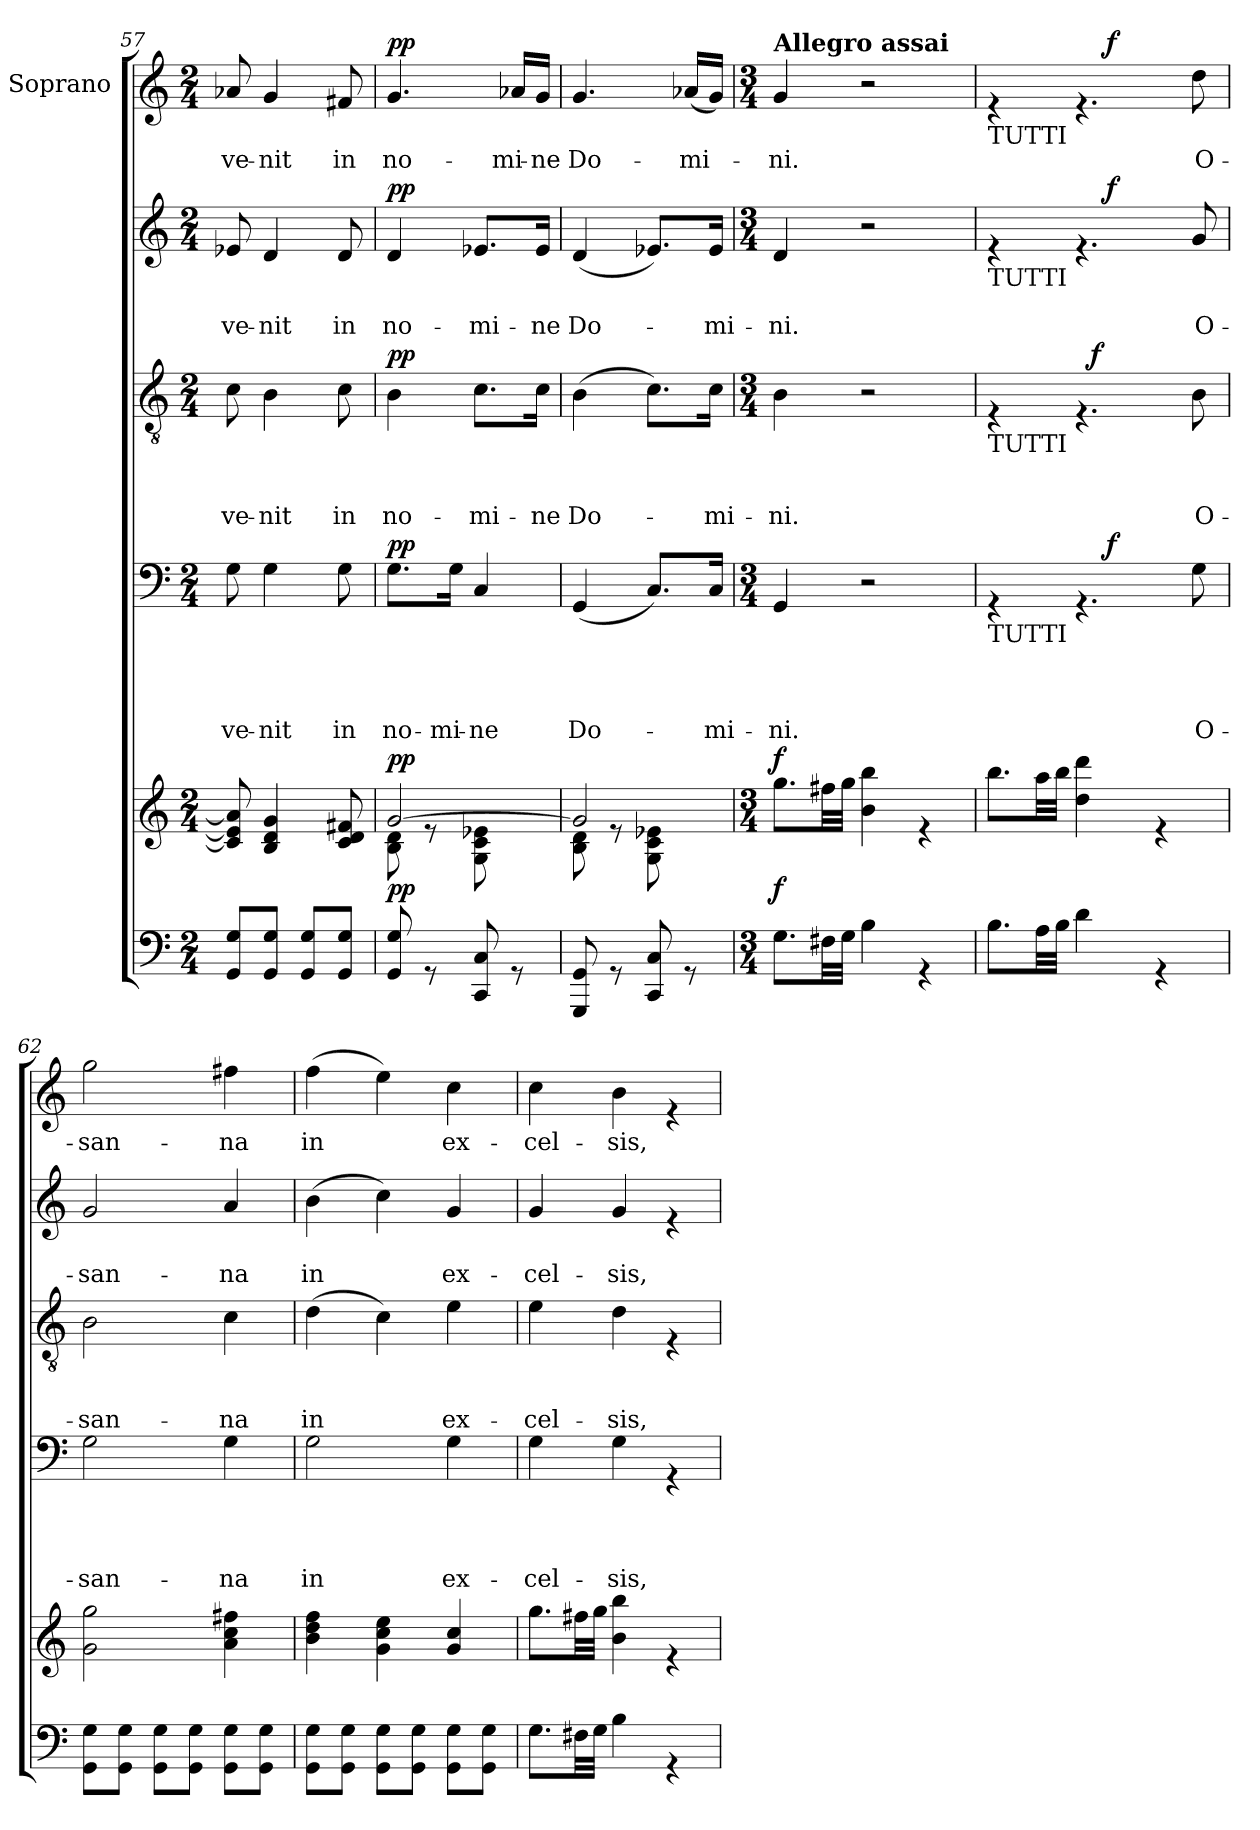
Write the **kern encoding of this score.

**kern	**dynam	**kern	**dynam	**kern	**text	**text	**text	**text	**dynam	**kern	**text	**text	**text	**dynam	**kern	**text	**text	**dynam	**kern	**text	**dynam
*part6	*part6	*part5	*part5	*part4	*part4	*part4	*part4	*part4	*part4	*part3	*part3	*part3	*part3	*part3	*part2	*part2	*part2	*part2	*part1	*part1	*part1
*staff6	*staff6	*staff5	*staff5	*staff4	*staff4	*staff4	*staff4	*staff4	*staff4	*staff3	*staff3	*staff3	*staff3	*staff3	*staff2	*staff2	*staff2	*staff2	*staff1	*staff1	*staff1
*	*	*	*	*	*	*	*	*	*	*	*	*	*	*	*	*	*	*	*I"Soprano	*	*
!!LO:PB:g=z
*clefF4	*	*clefG2	*	*clefF4	*	*	*	*	*	*clefGv2	*	*	*	*	*clefG2	*	*	*	*clefG2	*	*
*k[]	*	*k[]	*	*k[]	*	*	*	*	*	*k[]	*	*	*	*	*k[]	*	*	*	*k[]	*	*
*C:	*	*C:	*	*C:	*	*	*	*	*	*C:	*	*	*	*	*C:	*	*	*	*C:	*	*
*M2/4	*	*M2/4	*	*M2/4	*	*	*	*	*	*M2/4	*	*	*	*	*M2/4	*	*	*	*M2/4	*	*
=57	=57	=57	=57	=57	=57	=57	=57	=57	=57	=57	=57	=57	=57	=57	=57	=57	=57	=57	=57	=57	=57
!	!	!	!	!	!	!	!	!LO:LY:b	!	!	!	!	!LO:LY:b	!	!	!	!LO:LY:b	!	!	!LO:LY:b	!
8GG/ 8G/L	.	8c/] 8e-/] 8a-/]	.	8G\	.	.	.	ve-	.	8c\	.	.	ve-	.	8e-X/	.	ve-	.	8a-X/	ve-	.
!	!	!	!	!	!	!	!	!LO:LY:b	!	!	!	!	!LO:LY:b	!	!	!	!LO:LY:b	!	!	!LO:LY:b	!
8GG/ 8G/J	.	4B/ 4d/ 4g/	.	4G\	.	.	.	-nit	.	4B\	.	.	-nit	.	4d/	.	-nit	.	4g/	-nit	.
8GG/ 8G/L	.	.	.	.	.	.	.	.	.	.	.	.	.	.	.	.	.	.	.	.	.
!	!	!	!	!	!	!	!	!LO:LY:b	!	!	!	!	!LO:LY:b	!	!	!	!LO:LY:b	!	!	!LO:LY:b	!
8GG/ 8G/J	.	8c/ 8d/ 8f#X/	.	8G\	.	.	.	in	.	8c\	.	.	in	.	8d/	.	in	.	8f#X/	in	.
=58	=58	=58	=58	=58	=58	=58	=58	=58	=58	=58	=58	=58	=58	=58	=58	=58	=58	=58	=58	=58	=58
*	*	*^	*	*	*	*	*	*	*	*	*	*	*	*	*	*	*	*	*	*	*
!	!LO:DY:a	!	!	!LO:DY:a	!	!	!	!	!LO:LY:b	!LO:DY:a	!	!	!	!LO:LY:b	!LO:DY:a	!	!	!LO:LY:b	!LO:DY:a	!	!LO:LY:b	!LO:DY:a
8GG/ 8G/	pp	[<2g/	8B\ 8d\	pp	8.G\L	.	.	.	no-	pp	4B\	.	.	no-	pp	4d/	.	no-	pp	4.g/	no-	pp
8rGG	.	.	8re	.	.	.	.	.	.	.	.	.	.	.	.	.	.	.	.	.	.	.
!	!	!	!	!	!	!	!	!	!LO:LY:b	!	!	!	!	!	!	!	!	!	!	!	!	!
.	.	.	.	.	16G\Jk	.	.	.	-mi-	.	.	.	.	.	.	.	.	.	.	.	.	.
!	!	!	!	!	!	!	!	!	!LO:LY:b	!	!	!	!	!LO:LY:b	!	!	!	!LO:LY:b	!	!	!	!
8CC/ 8C/	.	.	8G\ 8c\ 8e-X\	.	4C/	.	.	.	-ne	.	8.c\L	.	.	-mi-	.	8.e-X/L	.	-mi-	.	.	.	.
!	!	!	!	!	!	!	!	!	!	!	!	!	!	!	!	!	!	!	!	!	!LO:LY:b	!
8rGG	.	.	8ryy	.	.	.	.	.	.	.	.	.	.	.	.	.	.	.	.	16a-X/LL	-mi-	.
!	!	!	!	!	!	!	!	!	!	!	!	!	!	!LO:LY:b	!	!	!	!LO:LY:b	!	!	!LO:LY:b	!
.	.	.	.	.	.	.	.	.	.	.	16c\Jk	.	.	-ne	.	16e-/Jk	.	-ne	.	16g/JJ	-ne	.
=59	=59	=59	=59	=59	=59	=59	=59	=59	=59	=59	=59	=59	=59	=59	=59	=59	=59	=59	=59	=59	=59	=59
!	!	!	!	!	!	!	!	!	!LO:LY:b	!	!	!	!	!LO:LY:b	!	!	!	!LO:LY:b	!	!	!LO:LY:b	!
8GGG/ 8GG/	.	2g/]	8B\ 8d\	.	(<4GG/	.	.	.	Do-	.	(>4B\	.	.	Do-	.	(<4d/	.	Do-	.	4.g/	Do-	.
8rGG	.	.	8re	.	.	.	.	.	.	.	.	.	.	.	.	.	.	.	.	.	.	.
8CC/ 8C/	.	.	8G\ 8c\ 8e-X\	.	8.C/L)	.	.	.	.	.	8.c\L)	.	.	.	.	8.e-X/L)	.	.	.	.	.	.
!	!	!	!	!	!	!	!	!	!	!	!	!	!	!	!	!	!	!	!	!	!LO:LY:b	!
8rGG	.	.	8ryy	.	.	.	.	.	.	.	.	.	.	.	.	.	.	.	.	(<16a-X/LL	-mi-	.
!	!	!	!	!	!	!	!	!	!LO:LY:b	!	!	!	!	!LO:LY:b	!	!	!	!LO:LY:b	!	!	!	!
.	.	.	.	.	16C/Jk	.	.	.	-mi-	.	16c\Jk	.	.	-mi-	.	16e-/Jk	.	-mi-	.	16g/JJ)	.	.
*	*	*v	*v	*	*	*	*	*	*	*	*	*	*	*	*	*	*	*	*	*	*	*
=60	=60	=60	=60	=60	=60	=60	=60	=60	=60	=60	=60	=60	=60	=60	=60	=60	=60	=60	=60	=60	=60
*M3/4	*	*M3/4	*	*M3/4	*	*	*	*	*	*M3/4	*	*	*	*	*M3/4	*	*	*	*M3/4	*	*
*	*	*	*	*	*	*	*	*	*	*	*	*	*	*	*	*	*	*	*MM140	*	*
!	!	!	!	!	!	!	!	!	!	!	!	!	!	!	!	!	!	!	!LO:TX:a:B:t=Allegro assai	!	!
!	!LO:DY:a	!	!LO:DY:a	!	!	!	!	!LO:LY:b	!	!	!	!	!LO:LY:b	!	!	!	!LO:LY:b	!	!	!LO:LY:b	!
8.G\L	f	8.gg\L	f	4GG/	.	.	.	-ni.	.	4B\	.	.	-ni.	.	4d/	.	-ni.	.	4g/	-ni.	.
32F#X\LL	.	32ff#X\LL	.	.	.	.	.	.	.	.	.	.	.	.	.	.	.	.	.	.	.
32G\JJJ	.	32gg\JJJ	.	.	.	.	.	.	.	.	.	.	.	.	.	.	.	.	.	.	.
4B\	.	4b\ 4bb\	.	2r	.	.	.	.	.	2r	.	.	.	.	2r	.	.	.	2r	.	.
4rGG	.	4re	.	.	.	.	.	.	.	.	.	.	.	.	.	.	.	.	.	.	.
=61	=61	=61	=61	=61	=61	=61	=61	=61	=61	=61	=61	=61	=61	=61	=61	=61	=61	=61	=61	=61	=61
*	*	*	*	*^	*	*	*	*	*	*^	*	*	*	*	*^	*	*	*	*^	*	*
!	!	!	!	!	!	!	!	!	!	!	!	!	!	!	!	!	!	!	!	!	!	!LO:TX:b:t=TUTTI	!	!	!
!	!	!	!	!	!	!	!	!	!	!	!	!	!	!	!	!	!LO:TX:b:t=TUTTI	!	!	!	!	!	!	!	!
!	!	!	!	!	!	!	!	!	!	!	!LO:TX:b:t=TUTTI	!	!	!	!	!	!	!	!	!	!	!	!	!	!
!	!	!	!	!LO:TX:b:t=TUTTI	!	!	!	!	!	!	!	!	!	!	!	!	!	!	!	!	!	!	!	!	!
8.B\L	.	8.bb\L	.	4rGG	4ryy	.	.	.	.	.	4rE	4ryy	.	.	.	.	4re	4ryy	.	.	.	4re	4ryy	.	.
32A\LL	.	32aa\LL	.	.	.	.	.	.	.	.	.	.	.	.	.	.	.	.	.	.	.	.	.	.	.
32B\JJJ	.	32bb\JJJ	.	.	.	.	.	.	.	.	.	.	.	.	.	.	.	.	.	.	.	.	.	.	.
4d\	.	4dd\ 4ddd\	.	4.rGG	16ryy	.	.	.	.	.	4.rE	32ryy	.	.	.	.	4.re	16ryy	.	.	.	4.re	16ryy	.	.
!	!	!	!	!	!	!	!	!	!	!	!	!	!	!	!	!LO:DY:a	!	!	!	!	!	!	!	!	!
.	.	.	.	.	.	.	.	.	.	.	.	4...ryy	.	.	.	f	.	.	.	.	.	.	.	.	.
!	!	!	!	!	!	!	!	!	!	!LO:DY:a	!	!	!	!	!	!	!	!	!	!	!LO:DY:a	!	!	!	!LO:DY:a
.	.	.	.	.	4..ryy	.	.	.	.	f	.	.	.	.	.	.	.	4..ryy	.	.	f	.	4..ryy	.	f
4rGG	.	4re	.	.	.	.	.	.	.	.	.	.	.	.	.	.	.	.	.	.	.	.	.	.	.
!	!	!	!	!	!	!	!	!	!LO:LY:b	!	!	!	!	!	!LO:LY:b	!	!	!	!	!LO:LY:b	!	!	!	!LO:LY:b	!
.	.	.	.	8G\	.	.	.	.	O-	.	8B\	.	.	.	O-	.	8g/	.	.	O-	.	8dd\	.	O-	.
=62	=62	=62	=62	=62	=62	=62	=62	=62	=62	=62	=62	=62	=62	=62	=62	=62	=62	=62	=62	=62	=62	=62	=62	=62	=62
!	!	!	!	!	!	!	!	!	!LO:LY:b	!	!	!	!	!	!LO:LY:b	!	!	!	!	!LO:LY:b	!	!	!	!LO:LY:b	!
*	*	*	*	*v	*v	*	*	*	*	*	*	*	*	*	*	*	*v	*v	*	*	*	*v	*v	*	*
*	*	*	*	*	*	*	*	*	*	*v	*v	*	*	*	*	*	*	*	*	*	*	*
8GG\ 8G\L	.	2g\ 2gg\	.	2G\	.	.	.	-san-	.	2B\	.	.	-san-	.	2g/	.	-san-	.	2gg\	-san-	.
8GG\ 8G\J	.	.	.	.	.	.	.	.	.	.	.	.	.	.	.	.	.	.	.	.	.
8GG\ 8G\L	.	.	.	.	.	.	.	.	.	.	.	.	.	.	.	.	.	.	.	.	.
8GG\ 8G\J	.	.	.	.	.	.	.	.	.	.	.	.	.	.	.	.	.	.	.	.	.
!	!	!	!	!	!	!	!	!LO:LY:b	!	!	!	!	!LO:LY:b	!	!	!	!LO:LY:b	!	!	!LO:LY:b	!
8GG\ 8G\L	.	4a\ 4cc\ 4ff#X\	.	4G\	.	.	.	-na	.	4c\	.	.	-na	.	4a/	.	-na	.	4ff#X\	-na	.
8GG\ 8G\J	.	.	.	.	.	.	.	.	.	.	.	.	.	.	.	.	.	.	.	.	.
!!LO:LB:g=z
=63	=63	=63	=63	=63	=63	=63	=63	=63	=63	=63	=63	=63	=63	=63	=63	=63	=63	=63	=63	=63	=63
!	!	!	!	!	!	!	!	!LO:LY:b	!	!	!	!	!LO:LY:b	!	!	!	!LO:LY:b	!	!	!LO:LY:b	!
8GG\ 8G\L	.	4b\ 4dd\ 4ff\	.	2G\	.	.	.	in	.	(>4d\	.	.	in	.	(>4b\	.	in	.	(>4ff\	in	.
8GG\ 8G\J	.	.	.	.	.	.	.	.	.	.	.	.	.	.	.	.	.	.	.	.	.
8GG\ 8G\L	.	4g\ 4cc\ 4ee\	.	.	.	.	.	.	.	4c\)	.	.	.	.	4cc\)	.	.	.	4ee\)	.	.
8GG\ 8G\J	.	.	.	.	.	.	.	.	.	.	.	.	.	.	.	.	.	.	.	.	.
!	!	!	!	!	!	!	!	!LO:LY:b	!	!	!	!	!LO:LY:b	!	!	!	!LO:LY:b	!	!	!LO:LY:b	!
8GG\ 8G\L	.	4g/ 4cc/	.	4G\	.	.	.	ex-	.	4e\	.	.	ex-	.	4g/	.	ex-	.	4cc\	ex-	.
8GG\ 8G\J	.	.	.	.	.	.	.	.	.	.	.	.	.	.	.	.	.	.	.	.	.
=64	=64	=64	=64	=64	=64	=64	=64	=64	=64	=64	=64	=64	=64	=64	=64	=64	=64	=64	=64	=64	=64
!	!	!	!	!	!	!	!	!LO:LY:b	!	!	!	!	!LO:LY:b	!	!	!	!LO:LY:b	!	!	!LO:LY:b	!
8.G\L	.	8.gg\L	.	4G\	.	.	.	-cel-	.	4e\	.	.	-cel-	.	4g/	.	-cel-	.	4cc\	-cel-	.
32F#X\LL	.	32ff#X\LL	.	.	.	.	.	.	.	.	.	.	.	.	.	.	.	.	.	.	.
32G\JJJ	.	32gg\JJJ	.	.	.	.	.	.	.	.	.	.	.	.	.	.	.	.	.	.	.
!	!	!	!	!	!	!	!	!LO:LY:b	!	!	!	!	!LO:LY:b	!	!	!	!LO:LY:b	!	!	!LO:LY:b	!
4B\	.	4b\ 4bb\	.	4G\	.	.	.	-sis,	.	4d\	.	.	-sis,	.	4g/	.	-sis,	.	4b\	-sis,	.
4rGG	.	4re	.	4rGG	.	.	.	.	.	4rE	.	.	.	.	4re	.	.	.	4re	.	.
=	=	=	=	=	=	=	=	=	=	=	=	=	=	=	=	=	=	=	=	=	=
*-	*-	*-	*-	*-	*-	*-	*-	*-	*-	*-	*-	*-	*-	*-	*-	*-	*-	*-	*-	*-	*-
